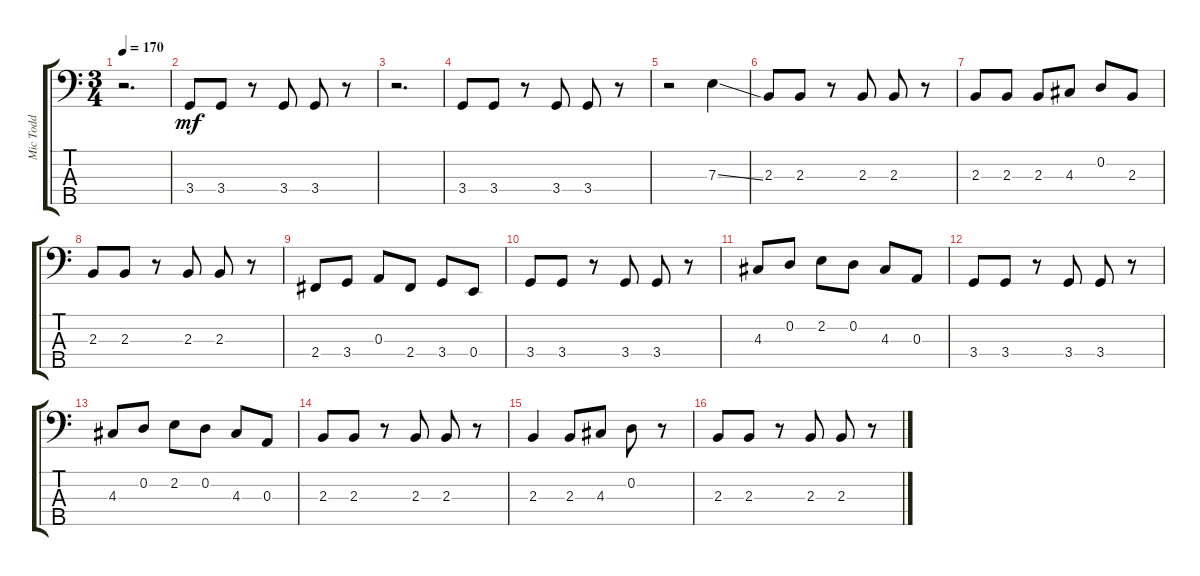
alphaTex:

\track ("Mic Todd" "Mic Todd") {instrument electricbassfinger}
\staff {score tabs}
\tuning (G2 D2 A1 E1 B0) {hide}
\ts (3 4)
\tempo 170
\clef f4
\ks c
r.2{d dy mf} |
3.4.8 3.4.8 r.8 3.4.8 3.4.8 r.8 |
r.2{d} |
3.4.8 3.4.8 r.8 3.4.8 3.4.8 r.8 |
r.2 7.3{ss}.4 |
2.3.8 2.3.8 r.8 2.3.8 2.3.8 r.8 |
2.3.8 2.3.8 2.3.8 4.3.8 0.2.8 2.3.8 |
2.3.8 2.3.8 r.8 2.3.8 2.3.8 r.8 |
2.4.8 3.4.8 0.3.8 2.4.8 3.4.8 0.4.8 |
3.4.8 3.4.8 r.8 3.4.8 3.4.8 r.8 |
4.3.8 0.2.8 2.2.8 0.2.8 4.3.8 0.3.8 |
3.4.8 3.4.8 r.8 3.4.8 3.4.8 r.8 |
4.3.8 0.2.8 2.2.8 0.2.8 4.3.8 0.3.8 |
2.3.8 2.3.8 r.8 2.3.8 2.3.8 r.8 |
2.3.4 2.3.8 4.3.8 0.2.8 r.8 |
2.3.8 2.3.8 r.8 2.3.8 2.3.8 r.8
